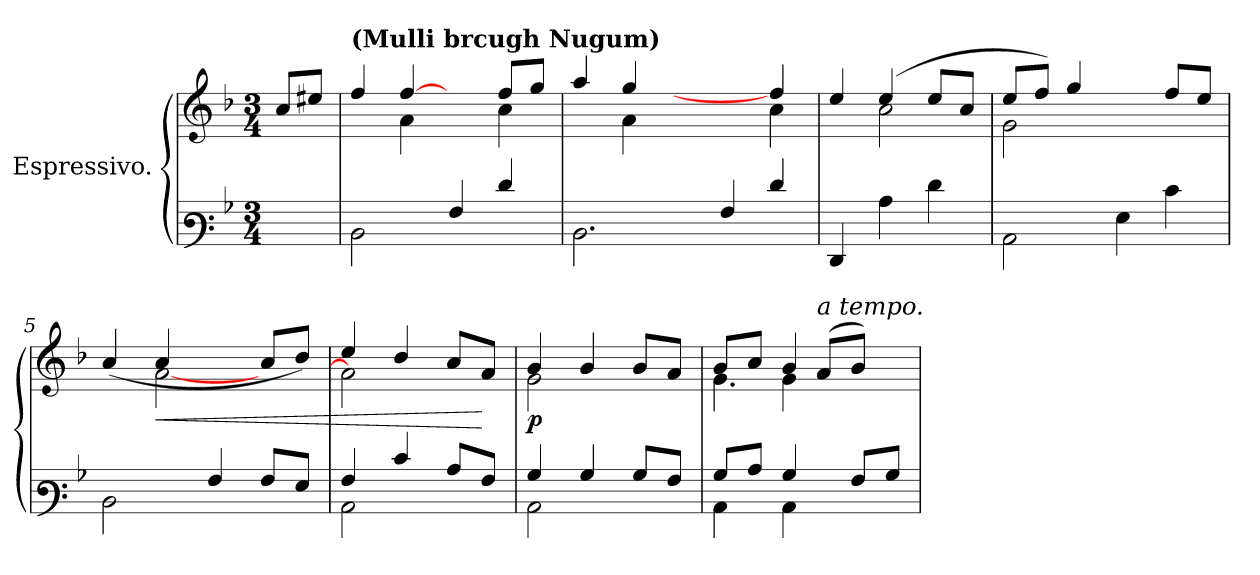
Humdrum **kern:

**kern	**kern	**dynam
*part1	*part1	*part1
*staff2	*staff1	*staff1/2
*I"Espressivo.	*	*
*clefF3	*clefG3	*
*k[b-]	*k[b-]	*
*M3/4	*M3/4	*
=	=	=
4ryy	8a/L	.
.	8cc#X/J	.
=1	=1	=1
*	*^	*
!	!LO:TX:a:B:t=(Mulli brcugh Nugum)	!	!
2D\	4dd/	4ryy	.
.	[>4dd/	4f\	.
4A/	4ryy	4ryy	.
4f/	8dd/L	4a\	.
.	8ee/J	.	.
=2	=2	=2	=2
2.D\	4ff/	4ryy	.
.	4ee/	4f\	.
.	2ryy	2ryy	.
4A/	.	.	.
4f/	4dd/]	4a\	.
=3	=3	=3	=3
4FF/	4cc/	4ryy	.
4c\	(>4cc/	2a\	.
4f\	8cc/L	.	.
.	8a/J	.	.
=4	=4	=4	=4
2C\	8cc/L	2e\	.
.	8dd/J)	.	.
.	4ee/	.	.
4G\	4ryy	2ryy	.
4e\	8dd/L	.	.
.	8cc/J	.	.
!!LO:LB:g=z	!!
=5	=5	=5	=5
2D\	(>4a/	4ryy	.
!	!	!	!LO:HP:b
.	4a/	[<2f\	<
4A/	4ryy	.	.
8A/L	8a/L	4ryy	.
8G/J	8b-/J)	.	.
=6	=6	=6	=6
*^	*	*	*
4A/	2C\	4cc/	2f\]	.
4e/	.	4b-/	.	.
8c/L	4ryy	8a/L	4ryy	.
8A/J	.	8f/J	.	[
=7	=7	=7	=7	=7
!	!	!	!	!LO:DY:b
4B-/	2C\	4g/	2e\	p
4B-/	.	4g/	.	.
8B-/L	4ryy	8g/L	4ryy	.
8A/J	.	8f/J	.	.
=8	=8	=8	=8	=8
*	*	*	*^	*
8B-/L	4C\	8g/L	4ryy	4.e\	.
8c/J	.	8a/J	.	.	.
4B-/	4C\	4g/	4e\	.	.
!	!	!	!	!LO:TX:a:i:t=a tempo.	!
.	.	.	.	(<8f/L	.
8A/L	4ryy	8ryy	8ryy	8g/J)	.
8B-/J	.	8ryy	8ryy	8ryy	.
*v	*v	*	*	*	*
*	*v	*v	*v	*
=	=	=
*-	*-	*-
